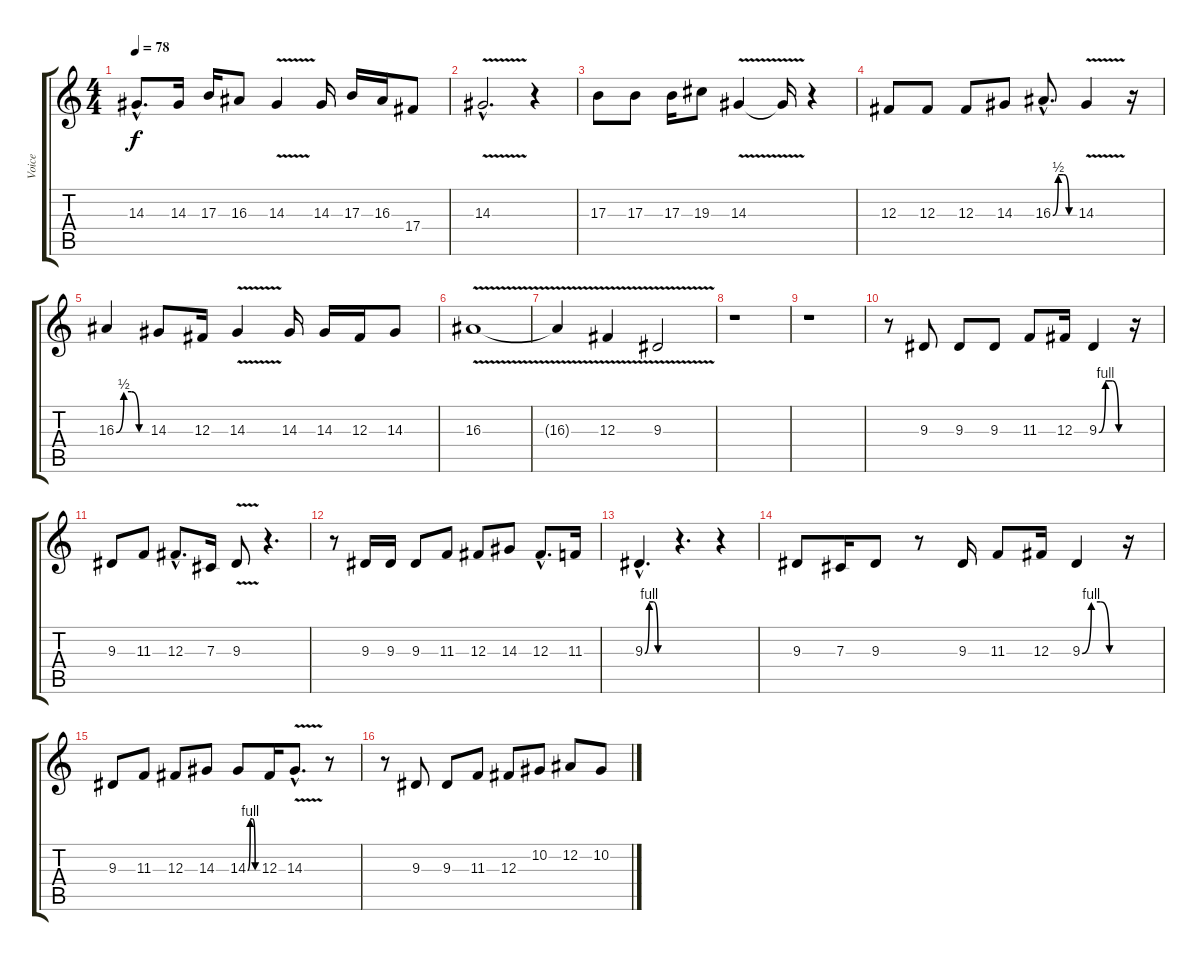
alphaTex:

\track ("Voice" "Voice") {instrument tenorsax}
\staff {score tabs}
\tuning (Eb4 Bb3 Gb3 Db3 Ab2 Eb2) {hide}
\ts (4 4)
\tempo 78
\clef g2
\ks c
14.3{hac}.8{d dy f} 14.3.16 17.3.16 16.3.8 14.3{v}.4 14.3.16 17.3.16 16.3.16 17.4.8 |
14.3{v hac}.2{d} r.4 |
17.3.8 17.3.8 17.3.16 19.3.8 14.3{v}.4 14.3{t}.16 r.4 |
12.3.8 12.3.8 12.3.8 14.3.8 16.3{be (custom 0 0 15 2 30 2 45 0 60 0) hac}.8{d} 14.3{v}.4 r.16 |
16.3{be (custom 0 0 15 2 30 2 45 0 60 0)}.4 14.3.8 12.3.16 14.3{v}.4 14.3.16 14.3.16 12.3.16 14.3.8 |
16.3{v}.1 |
16.3{t}.4 12.3{v}.4 9.3{v}.2 |
r.1 |
r.1 |
r.8 9.3.8 9.3.8 9.3.8 11.3.8 12.3.16 9.3{be (custom 0 0 15 4 30 4 45 0 60 0)}.4 r.16 |
9.3.8 11.3.8 12.3{hac}.8{d} 7.3.16 9.3{v}.8 r.4{d} |
r.8 9.3.16 9.3.16 9.3.8 11.3.8 12.3.8 14.3.8 12.3{hac}.8{d} 11.3.16 |
9.3{be (custom 0 0 10 4 20 4 30 0 60 0) hac}.4{d} r.4{d} r.4 |
9.3.8 7.3.16 9.3.8 r.8 9.3.16 11.3.8 12.3.16 9.3{be (custom 0 0 15 4 30 4 45 0 60 0)}.4 r.16 |
9.3.8 11.3.8 12.3.8 14.3.8 14.3{be (custom 0 0 15 4 30 4 45 0 60 0)}.8 12.3.16 14.3{v hac}.8{d} r.8 |
r.8 9.3.8 9.3.8 11.3.8 12.3.8 10.2.8 12.2.8 10.2.8
